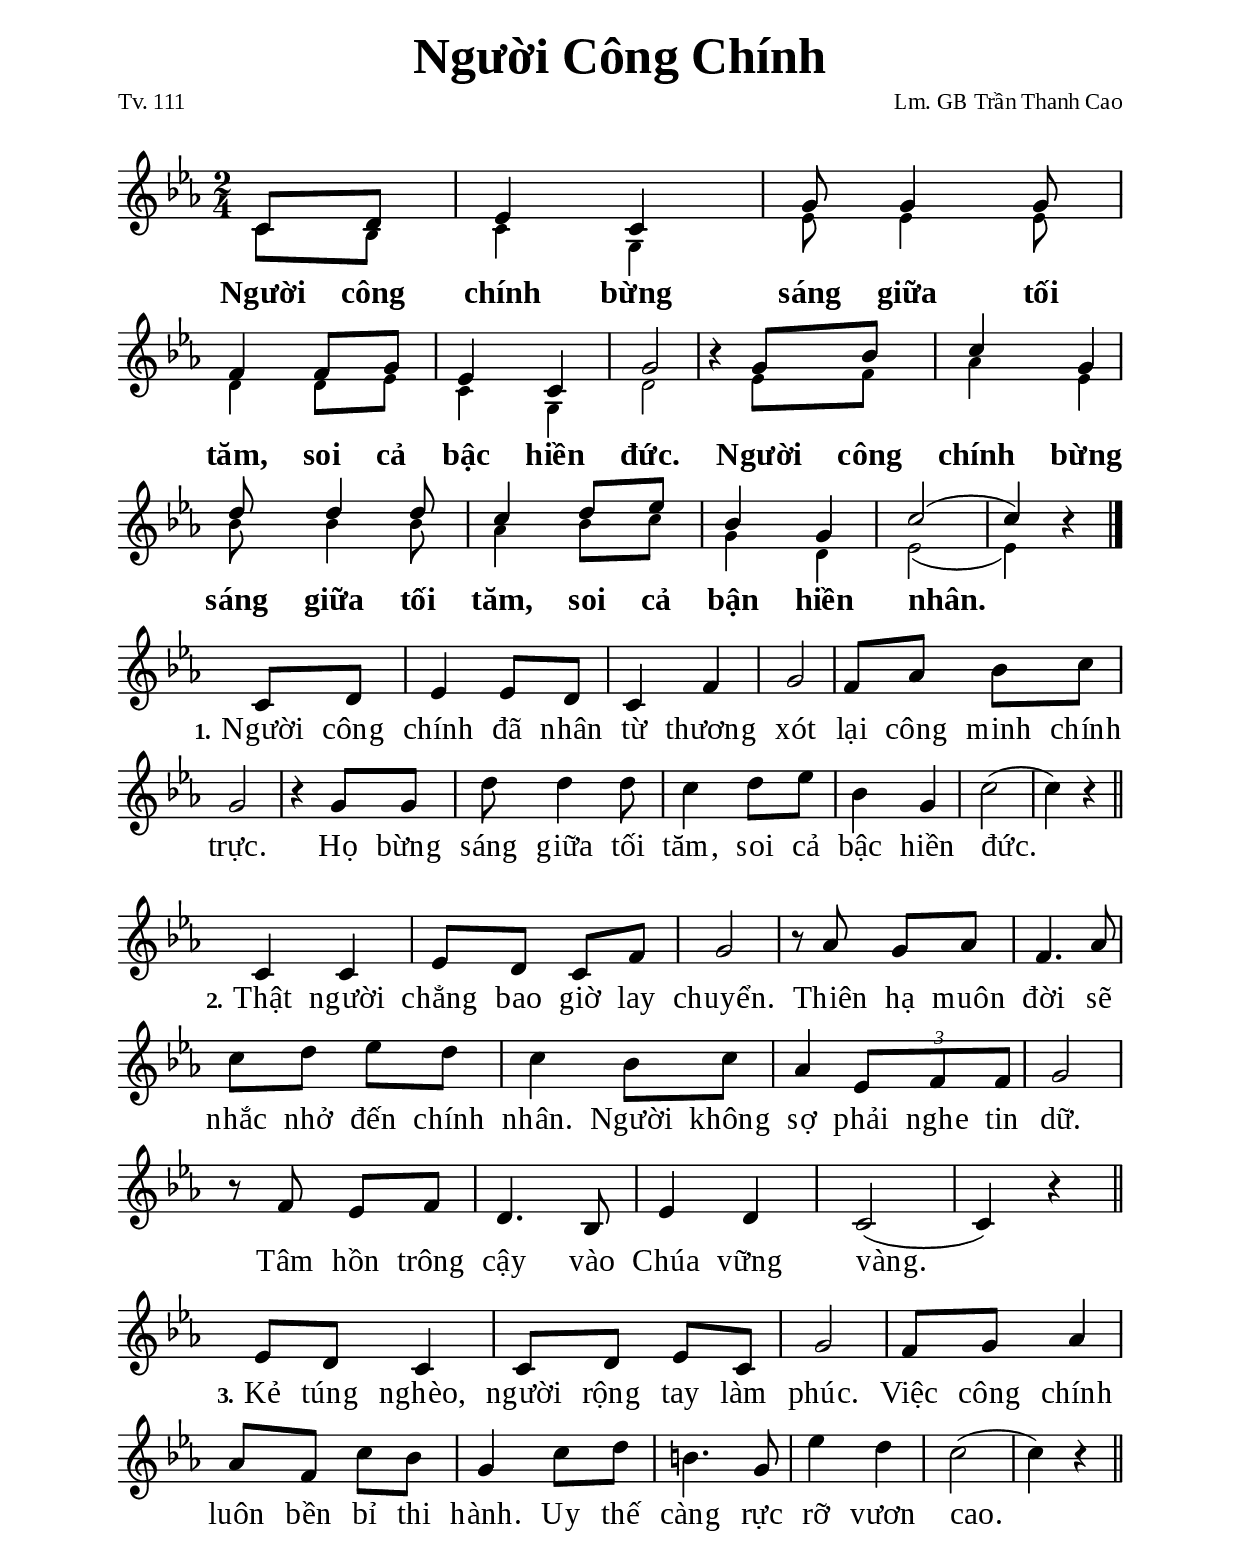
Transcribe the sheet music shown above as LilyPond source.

% Cài đặt chung
\version "2.20.0"
\include "english.ly"

\header {
  title = \markup { \fontsize #3 "Người Công Chính" }
  poet = "Tv. 111"
  composer = "Lm. GB Trần Thanh Cao"
  arranger = " "
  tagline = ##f
}

\paper {
  #(set-paper-size "a4")
  top-margin = 10\mm
  bottom-margin = 10\mm
  left-margin = 20\mm
  right-margin = 20\mm
  indent = #0
  #(define fonts
    (make-pango-font-tree
      "Liberation Serif"
      "Liberation Serif"
      "Liberation Serif"
      (/ 20 20)))
  page-count = #1
}

% Nhạc điệp khúc
nhacDiepKhucSop = \relative c' {
  \partial 4 c8 d |
  ef4 c |
  g'8 g4 g8 |
  f4 f8 g |
  ef4 c |
  g'2 |
  r4 g8 bf |
  c4 g |
  d'8 d4 d8 |
  c4 d8 ef |
  bf4 g |
  c2 ( |
  c4) r \bar "|."
}

nhacDiepKhucBas = \relative c' {
  \partial 4 c8 bf |
  c4 g |
  ef'8 ef4 ef8 |
  d4 d8 ef |
  c4 g |
  d'2 |
  r4 ef8 f |
  af4 ef |
  bf'8 bf4 bf8 |
  af4 bf8 c |
  g4 d |
  ef2 ( |
  ef4) r
}

% Nhạc phiên khúc
nhacPhienKhucMot = \relative c' {
  \partial 4 c8 d |
  ef4 ef8 d |
  c4 f |
  g2 |
  f8 af bf c |
  g2 |
  r4 g8 g |
  d' d4 d8 |
  c4 d8 ef |
  bf4 g |
  c2 ( |
  c4) r \bar "||"
}

nhacPhienKhucHai = \relative c' {
  c4 c |
  ef8 d c f |
  g2 |
  r8 af g af |
  f4. af8 |
  c d ef d |
  c4 bf8 c |
  af4 \tuplet 3/2 { ef8 f f } |
  g2 |
  r8 f ef f |
  d4. bf8 |
  ef4 d |
  c2 ( |
  c4) r \bar "||"
}

nhacPhienKhucBa = \relative c' {
  ef8 d c4 |
  c8 d ef c |
  g'2 |
  f8 g af4 |
  af8 f c' bf |
  g4 c8 d |
  b!4. g8 |
  ef'4 d |
  c2 ( |
  c4) r \bar "||"
}

% Lời điệp khúc
loiDiepKhuc = \lyricmode {
  Người công chính bừng sáng giữa tối tăm,
  soi cả bậc hiền đức.
  Người công chính bừng sáng giữa tối tăm,
  soi cả bận hiền nhân.
}

% Lời phiên khúc
loiPhienKhucMot = \lyricmode {
  \set stanza = #"1."
  Người công chính đã nhân từ thương xót
  lại công minh chính trực.
  Họ bừng sáng giữa tối tăm, soi cả bậc hiền đức.
}

loiPhienKhucHai = \lyricmode {
  \set stanza = #"2."
  Thật người chẳng bao giờ lay chuyển.
  Thiên hạ muôn đời sẽ nhắc nhở đến chính nhân.
  Người không sợ phải nghe tin dữ.
  Tâm hồn trông cậy vào Chúa vững vàng.
}

loiPhienKhucBa = \lyricmode {
  \set stanza = #"3."
  Kẻ túng nghèo, người rộng tay làm phúc.
  Việc công chính luôn bền bỉ thi hành.
  Uy thế càng rực rỡ vươn cao.
}


% Dàn trang
\score {
  \new ChoirStaff <<
    \new Staff = diepKhuc \with {
        \consists "Merge_rests_engraver"
        \magnifyStaff #(magstep +1)
      }
      <<
      \new Voice = beSop {
        \voiceOne \key ef \major \time 2/4 \nhacDiepKhucSop
      }
      \new Voice = beBas {
        \override NoteHead.font-size = #-2
        \voiceTwo \key ef \major \time 2/4 \nhacDiepKhucBas
      }
    >>
    \new Lyrics \lyricsto beSop \loiDiepKhuc
  >>
  \layout {
    \override Lyrics.LyricText.font-series = #'bold
    \override Lyrics.LyricText.font-size = #+3
    \override Lyrics.LyricSpace.minimum-distance = #3.4
    \override Score.BarNumber.break-visibility = ##(#f #f #f)
    \override Score.SpacingSpanner.uniform-stretching = ##t
  }
}

\score {
  \new ChoirStaff <<
    \new Staff = phienKhuc \with {
        \magnifyStaff #(magstep +1)
      }
      <<
      \new Voice = beSop {
        \key ef \major \time 2/4 \nhacPhienKhucMot
      }
    >>
    \new Lyrics \lyricsto beSop \loiPhienKhucMot
  >>
  \layout {
    \override Staff.TimeSignature.transparent = ##t
    \override Lyrics.LyricText.font-size = #+3
    \override Lyrics.LyricSpace.minimum-distance = #1.7
    \override Score.BarNumber.break-visibility = ##(#f #f #f)
    \override Score.SpacingSpanner.uniform-stretching = ##t
  }
}

\score {
  \new ChoirStaff <<
    \new Staff = phienKhuc \with {
        \magnifyStaff #(magstep +1)
      }
      <<
      \new Voice = beSop {
        \key ef \major \time 2/4 \nhacPhienKhucHai
      }
    >>
    \new Lyrics \lyricsto beSop \loiPhienKhucHai
  >>
  \layout {
    \override Staff.TimeSignature.transparent = ##t
    \override Lyrics.LyricText.font-size = #+3
    \override Lyrics.LyricSpace.minimum-distance = #1.6
    \override Score.BarNumber.break-visibility = ##(#f #f #f)
    \override Score.SpacingSpanner.uniform-stretching = ##t
  }
}

\score {
  \new ChoirStaff <<
    \new Staff = phienKhuc \with {
        \magnifyStaff #(magstep +1)
      }
      <<
      \new Voice = beSop {
        \key ef \major \time 2/4 \nhacPhienKhucBa
      }
    >>
    \new Lyrics \lyricsto beSop \loiPhienKhucBa
  >>
  \layout {
    \override Staff.TimeSignature.transparent = ##t
    \override Lyrics.LyricText.font-size = #+3
    \override Lyrics.LyricSpace.minimum-distance = #1.9
    \override Score.BarNumber.break-visibility = ##(#f #f #f)
    \override Score.SpacingSpanner.uniform-stretching = ##t
  }
}
